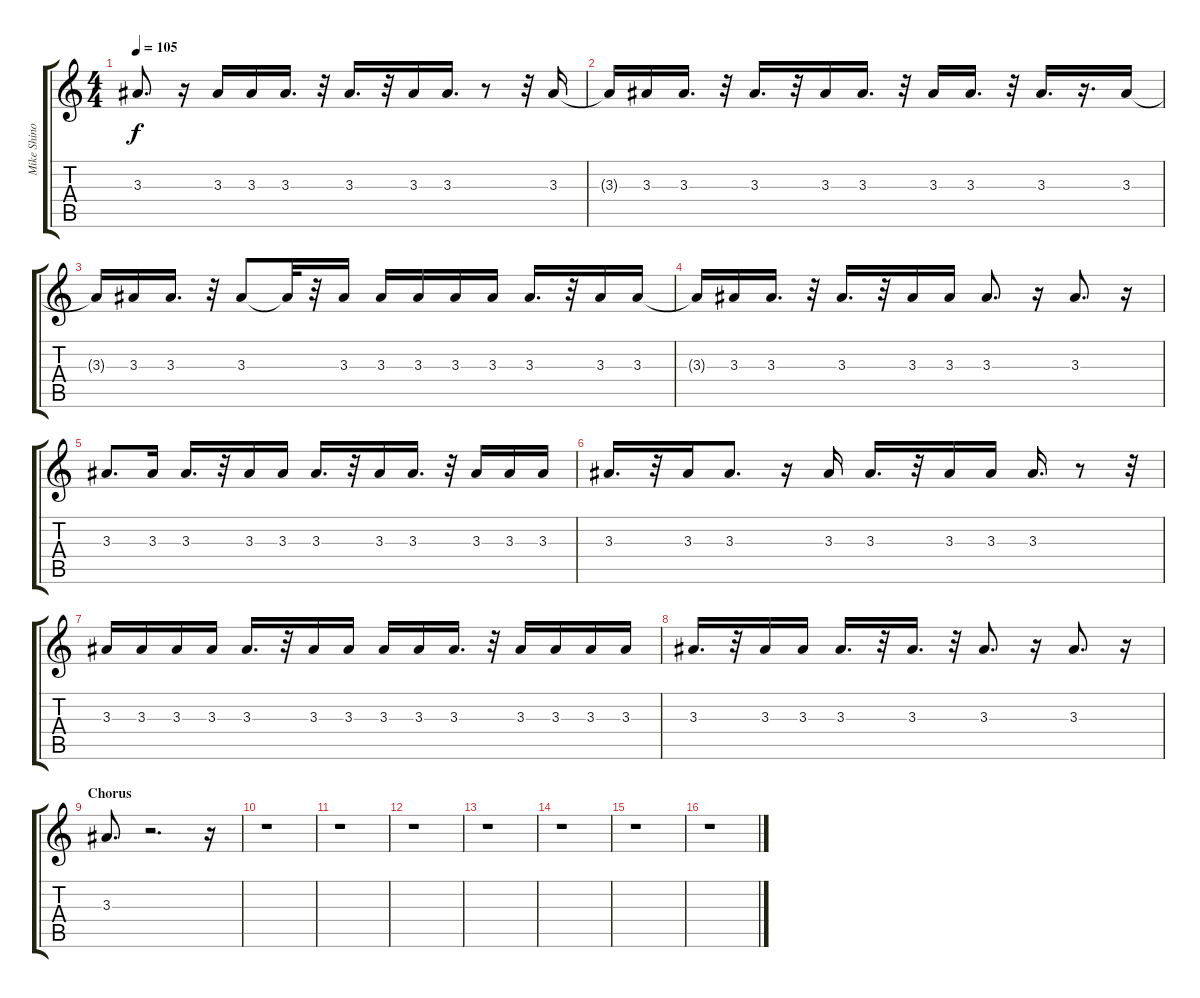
\track ("Mike Shinoda [Vocals]" "Mike Shino") {instrument electricguitarjazz}
\staff {score tabs}
\tuning (E4 B3 G3 D3 A2 E2) {hide}
\ts (4 4)
\tempo 105
\clef g2
\ks c
3.3.8{d dy f} r.16 3.3.16 3.3.16 3.3.16{d} r.32 3.3.16{d} r.32 3.3.16 3.3.16{d} r.8 r.32 3.3.16 |
3.3{t}.16 3.3.16 3.3.16{d} r.32 3.3.16{d} r.32 3.3.16 3.3.16{d} r.32 3.3.16 3.3.16{d} r.32 3.3.16{d} r.16{d} 3.3.16 |
3.3{t}.16 3.3.16 3.3.16{d} r.32 3.3.8 3.3{t}.32 r.32 3.3.16 3.3.16 3.3.16 3.3.16 3.3.16 3.3.16{d} r.32 3.3.16 3.3.16 |
3.3{t}.16 3.3.16 3.3.16{d} r.32 3.3.16{d} r.32 3.3.16 3.3.16 3.3.8{d} r.16 3.3.8{d} r.16 |
3.3.8{d} 3.3.16 3.3.16{d} r.32 3.3.16 3.3.16 3.3.16{d} r.32 3.3.16 3.3.16{d} r.32 3.3.16 3.3.16 3.3.16 |
3.3.16{d} r.32 3.3.16 3.3.8{d} r.16 3.3.16 3.3.16{d} r.32 3.3.16 3.3.16 3.3.16{d} r.8 r.32 |
3.3.16 3.3.16 3.3.16 3.3.16 3.3.16{d} r.32 3.3.16 3.3.16 3.3.16 3.3.16 3.3.16{d} r.32 3.3.16 3.3.16 3.3.16 3.3.16 |
3.3.16{d} r.32 3.3.16 3.3.16 3.3.16{d} r.32 3.3.16{d} r.32 3.3.8{d} r.16 3.3.8{d} r.16 |
\section ("" "Chorus")
3.3.8{d} r.2{d} r.16 |
r.1 |
r.1 |
r.1 |
r.1 |
r.1 |
r.1 |
r.1
